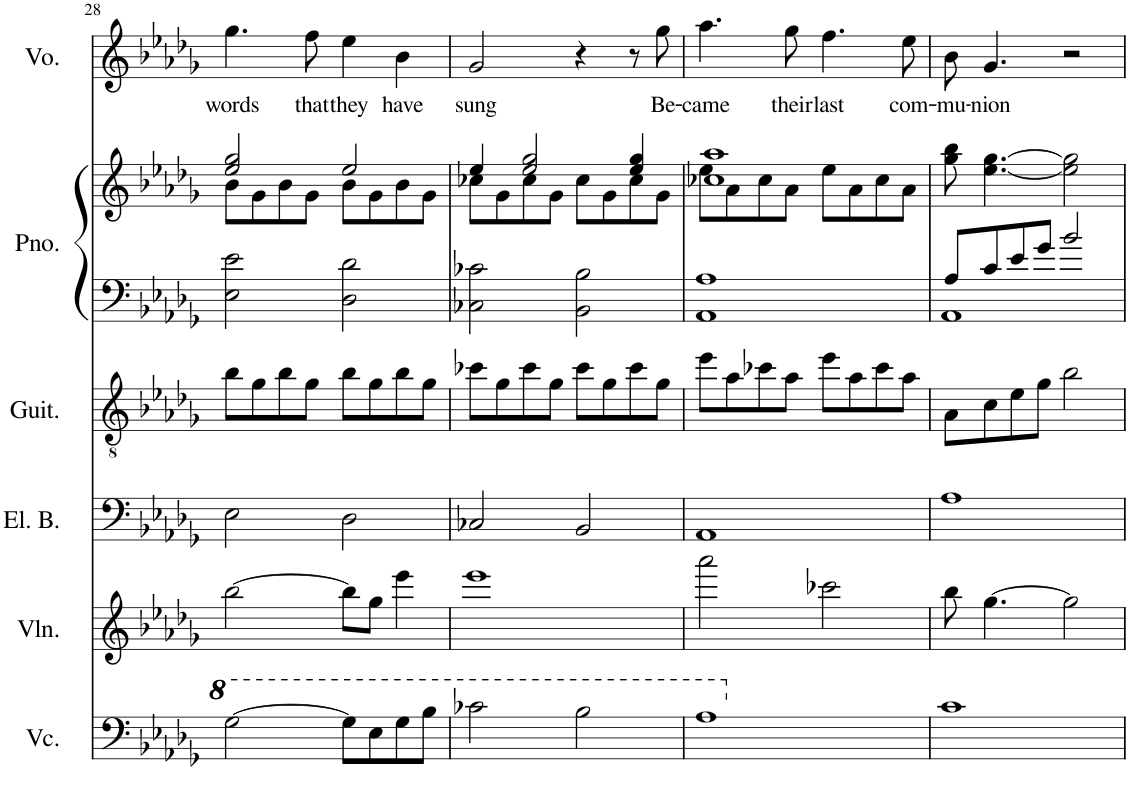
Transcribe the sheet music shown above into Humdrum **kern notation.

**kern	**kern	**kern	**kern	**kern	**kern	**kern	**text
*part6	*part5	*part4	*part3	*part2	*part2	*part1	*part1
*staff7	*staff6	*staff5	*staff4	*staff3	*staff2	*staff1	*staff1
*I"Violoncello	*I"Violin	*I"Electric Bass	*I"Classical Guitar	*I"Piano	*	*I"Voice	*
*I'Vc.	*I'Vln.	*I'El. B.	*I'Guit.	*I'Pno.	*	*I'Vo.	*
!!LO:PB:g=z
*clefF4	*clefG2	*clefF4	*clefGv2	*clefF4	*clefG2	*clefG2	*
*	*	*Trd7c12	*	*	*	*	*
*k[b-e-a-d-g-]	*k[b-e-a-d-g-]	*k[b-e-a-d-g-]	*k[b-e-a-d-g-]	*k[b-e-a-d-g-]	*k[b-e-a-d-g-]	*k[b-e-a-d-g-]	*
*M4/4	*M4/4	*M4/4	*M4/4	*M4/4	*M4/4	*M4/4	*
=28	=28	=28	=28	=28	=28	=28	=28
*	*	*	*	*	*^	*	*
!	!	!	!	!	!	!	!	!LO:LY:b
[2g-\	[2bb-\	2E-\	8b-\L	2E-\ 2e-\	2ee-/ 2gg-/	8b-\L	4.gg-\	words
.	.	.	8g-\	.	.	8g-\	.	.
.	.	.	8b-\	.	.	8b-\	.	.
!	!	!	!	!	!	!	!	!LO:LY:b
.	.	.	8g-\J	.	.	8g-\J	8ff\	that
!	!	!	!	!	!	!	!	!LO:LY:b
8g-\L]	8bb-\L]	2D-\	8b-\L	2D-\ 2d-\	2ee-/	8b-\L	4ee-\	they
8e-\	8gg-\J	.	8g-\	.	.	8g-\	.	.
!	!	!	!	!	!	!	!	!LO:LY:b
8g-\	4eee-\	.	8b-\	.	.	8b-\	4b-\	have
8b-\J	.	.	8g-\J	.	.	8g-\J	.	.
=29	=29	=29	=29	=29	=29	=29	=29	=29
!	!	!	!	!	!	!	!	!LO:LY:b
2cc-X\	1eee-	2C-X/	8cc-X\L	2C-X\ 2c-X\	4ee-/	8cc-X\L	2g-/	sung
.	.	.	8g-\	.	.	8g-\	.	.
.	.	.	8cc-\	.	2ee-/ 2gg-/	8cc-\	.	.
.	.	.	8g-\J	.	.	8g-\J	.	.
2b-\	.	2BB-/	8cc-\L	2BB-\ 2B-\	.	8cc-\L	4r	.
.	.	.	8g-\	.	.	8g-\	.	.
.	.	.	8cc-\	.	4ee-/ 4gg-/	8cc-\	8r	.
!	!	!	!	!	!	!	!	!LO:LY:b
.	.	.	8g-\J	.	.	8g-\J	8gg-\	Be-
=30	=30	=30	=30	=30	=30	=30	=30	=30
!	!	!	!	!	!	!	!	!LO:LY:b
1a-	2aaa-\	1AA-	8ee-\L	1AA- 1A-	1cc-X 1aa-	8ee-\L	4.aa-\	-came
.	.	.	8a-\	.	.	8a-\	.	.
.	.	.	8cc-X\	.	.	8cc-\	.	.
!	!	!	!	!	!	!	!	!LO:LY:b
.	.	.	8a-\J	.	.	8a-\J	8gg-\	their
!	!	!	!	!	!	!	!	!LO:LY:b
.	2ccc-X\	.	8ee-\L	.	.	8ee-\L	4.ff\	last
.	.	.	8a-\	.	.	8a-\	.	.
.	.	.	8cc-\	.	.	8cc-\	.	.
!	!	!	!	!	!	!	!	!LO:LY:b
.	.	.	8a-\J	.	.	8a-\J	8ee-\	com-
=31	=31	=31	=31	=31	=31	=31	=31	=31
*	*	*	*	*^	*	*	*	*
!	!	!	!	!	!	!	!	!	!LO:LY:b
*	*	*	*	*	*	*v	*v	*	*
1c	8bb-\	1A-	8A-\L	8A-/L	1AA-	8gg-\ 8bb-\	8b-\	-mu-
!	!	!	!	!	!	!	!	!LO:LY:b
.	[4.gg-\	.	8c\	8c/	.	[4.ee-\ [4.gg-\	4.g-/	-nion
.	.	.	8e-\	8e-/	.	.	.	.
.	.	.	8g-\J	8g-/J	.	.	.	.
.	2gg-\]	.	2b-\	2b-/	.	2ee-\] 2gg-\]	2r	.
*	*	*	*	*v	*v	*	*	*
=	=	=	=	=	=	=	=
*-	*-	*-	*-	*-	*-	*-	*-
